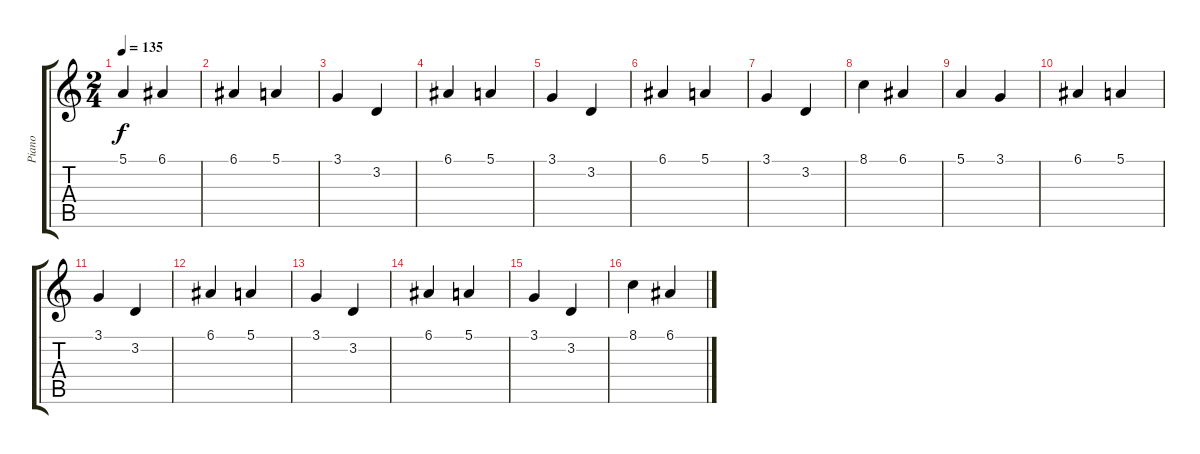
\track ("Piano" "Piano") {instrument electricpiano1}
\staff {score tabs}
\tuning (E4 B3 G3 D3 A2 E2) {hide}
\ts (2 4)
\tempo 135
\clef g2
\ks c
5.1.4{dy f} 6.1.4 |
6.1.4 5.1.4 |
3.1.4 3.2.4 |
6.1.4 5.1.4 |
3.1.4 3.2.4 |
6.1.4 5.1.4 |
3.1.4 3.2.4 |
8.1.4 6.1.4 |
5.1.4 3.1.4 |
6.1.4 5.1.4 |
3.1.4 3.2.4 |
6.1.4 5.1.4 |
3.1.4 3.2.4 |
6.1.4 5.1.4 |
3.1.4 3.2.4 |
8.1.4 6.1.4
